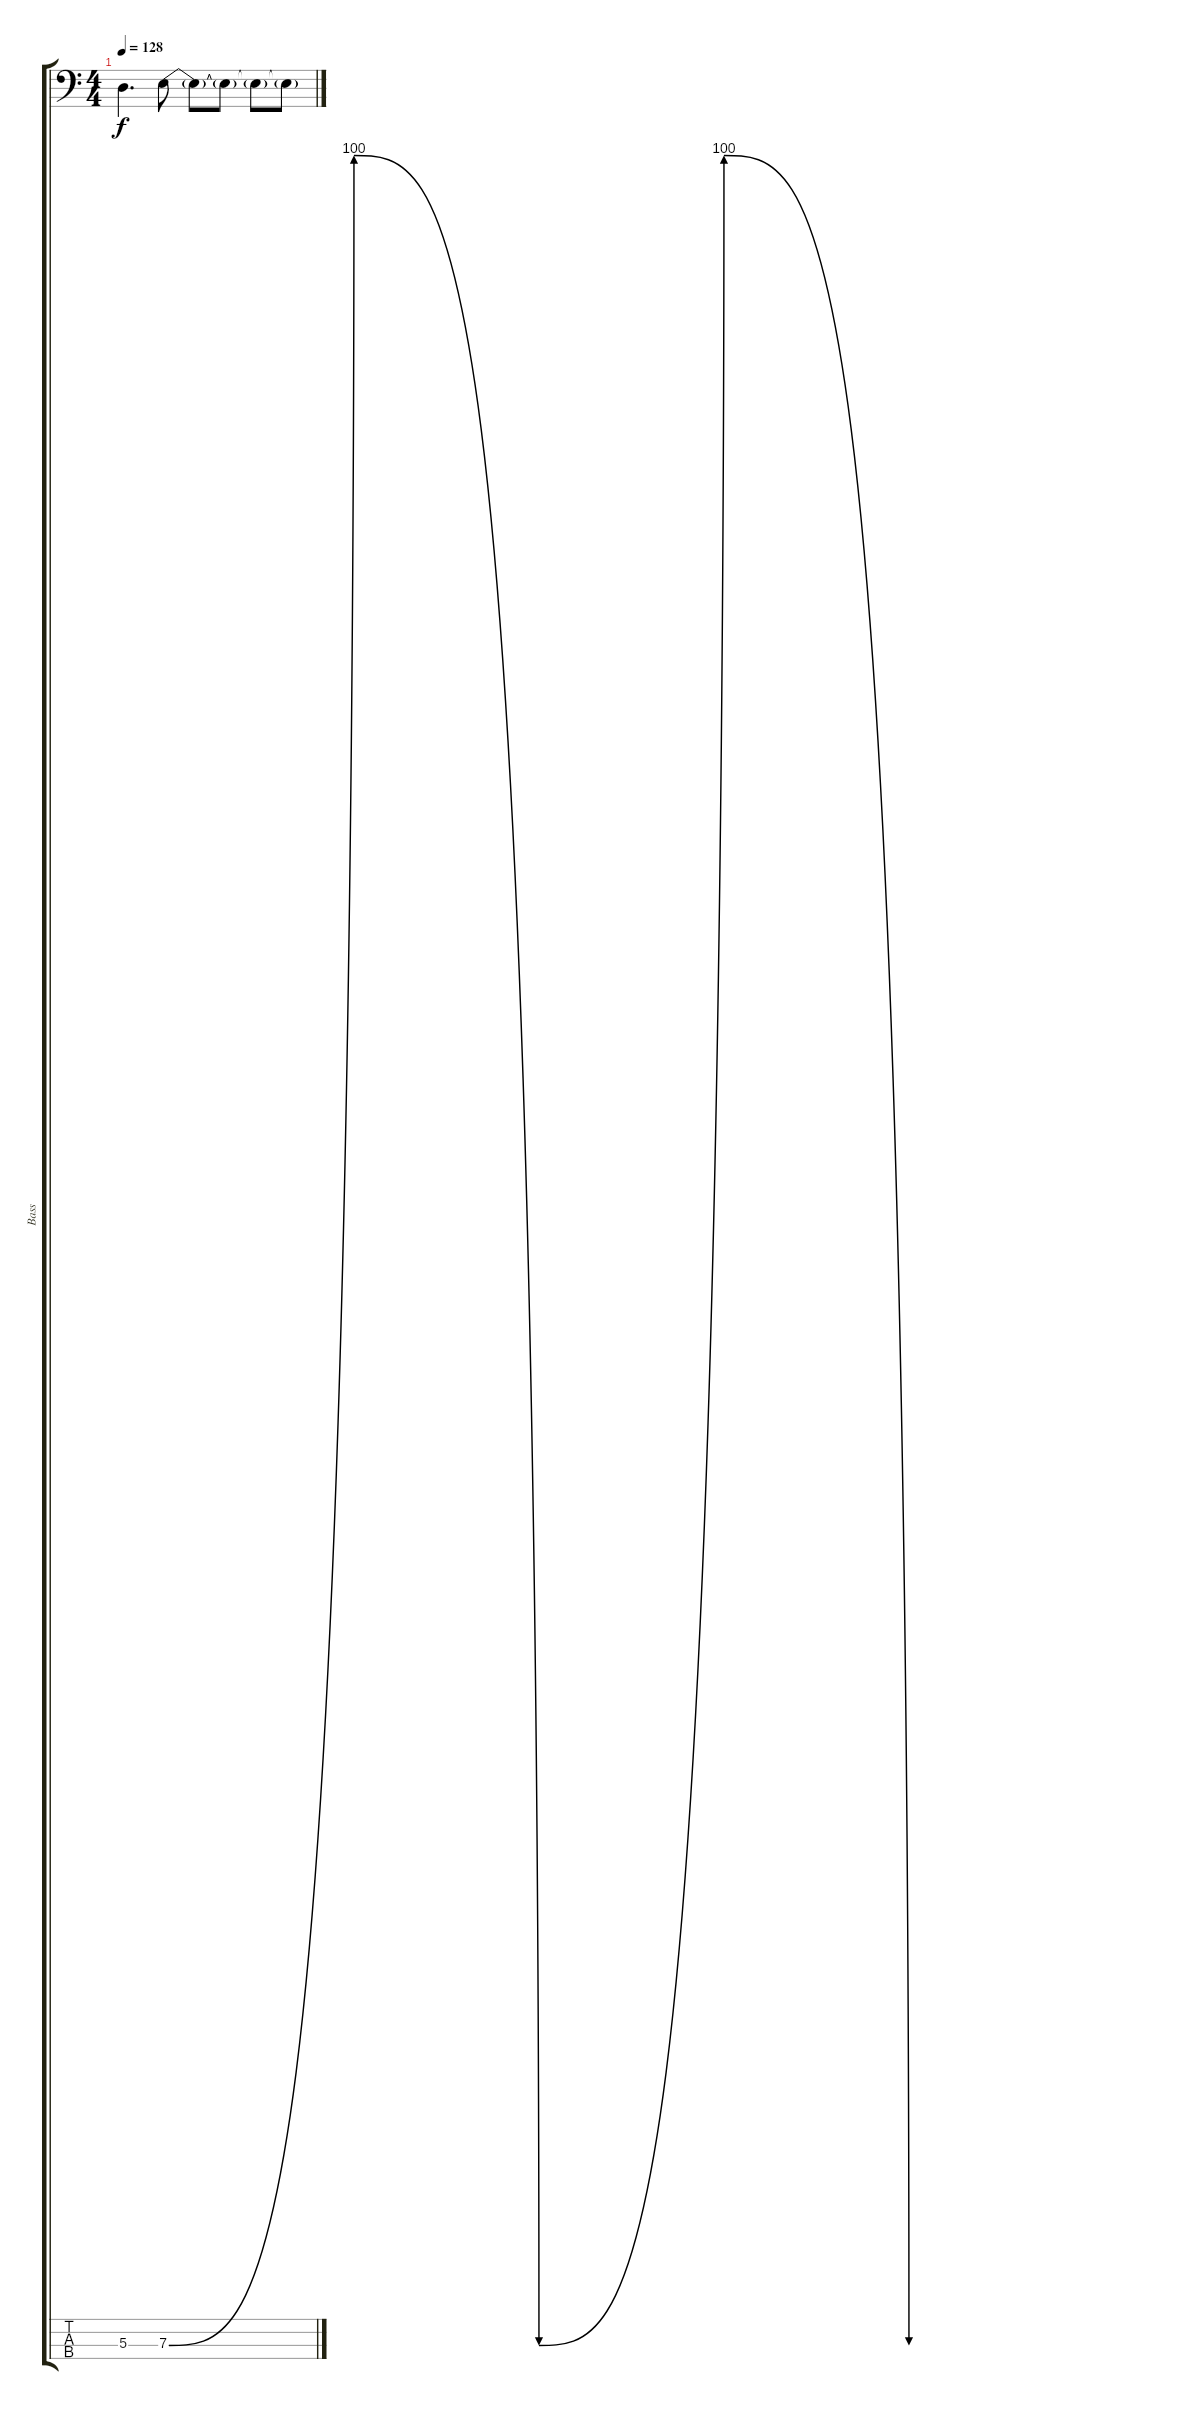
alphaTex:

\track ("Bass" "Bass") {instrument electricbassfinger}
\staff {score tabs}
\tuning (G2 D2 A1 E1) {hide}
\ts (4 4)
\tempo 128
\clef f4
\ks c
5.3{t}.4{d dy f} 7.3{be (custom 0 0 75 400 150 0 225 400 300 0)}.8 7.3{t}.8 7.3{t}.8 7.3{t}.8 7.3{t}.8
